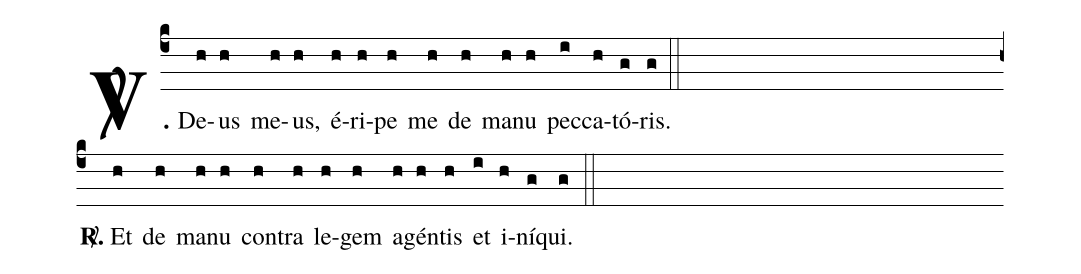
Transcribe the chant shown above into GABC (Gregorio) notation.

%%
(c4)<b><sp>V/</sp>.</b> De(h)us(h) me(h)us,(h) é(h)ri(h)pe(h) me(h) de(h) ma(h)nu(h) pec(i)ca(h)tó(g)ris.(g) (::Z)
<b><sp>R/</sp>.</b> Et(h) de(h) ma(h)nu(h) con(h)tra(h) le(h)gem(h) a(h)gén(h)tis(h) et(i) i(h)ní(g)qui.(g) (::)
